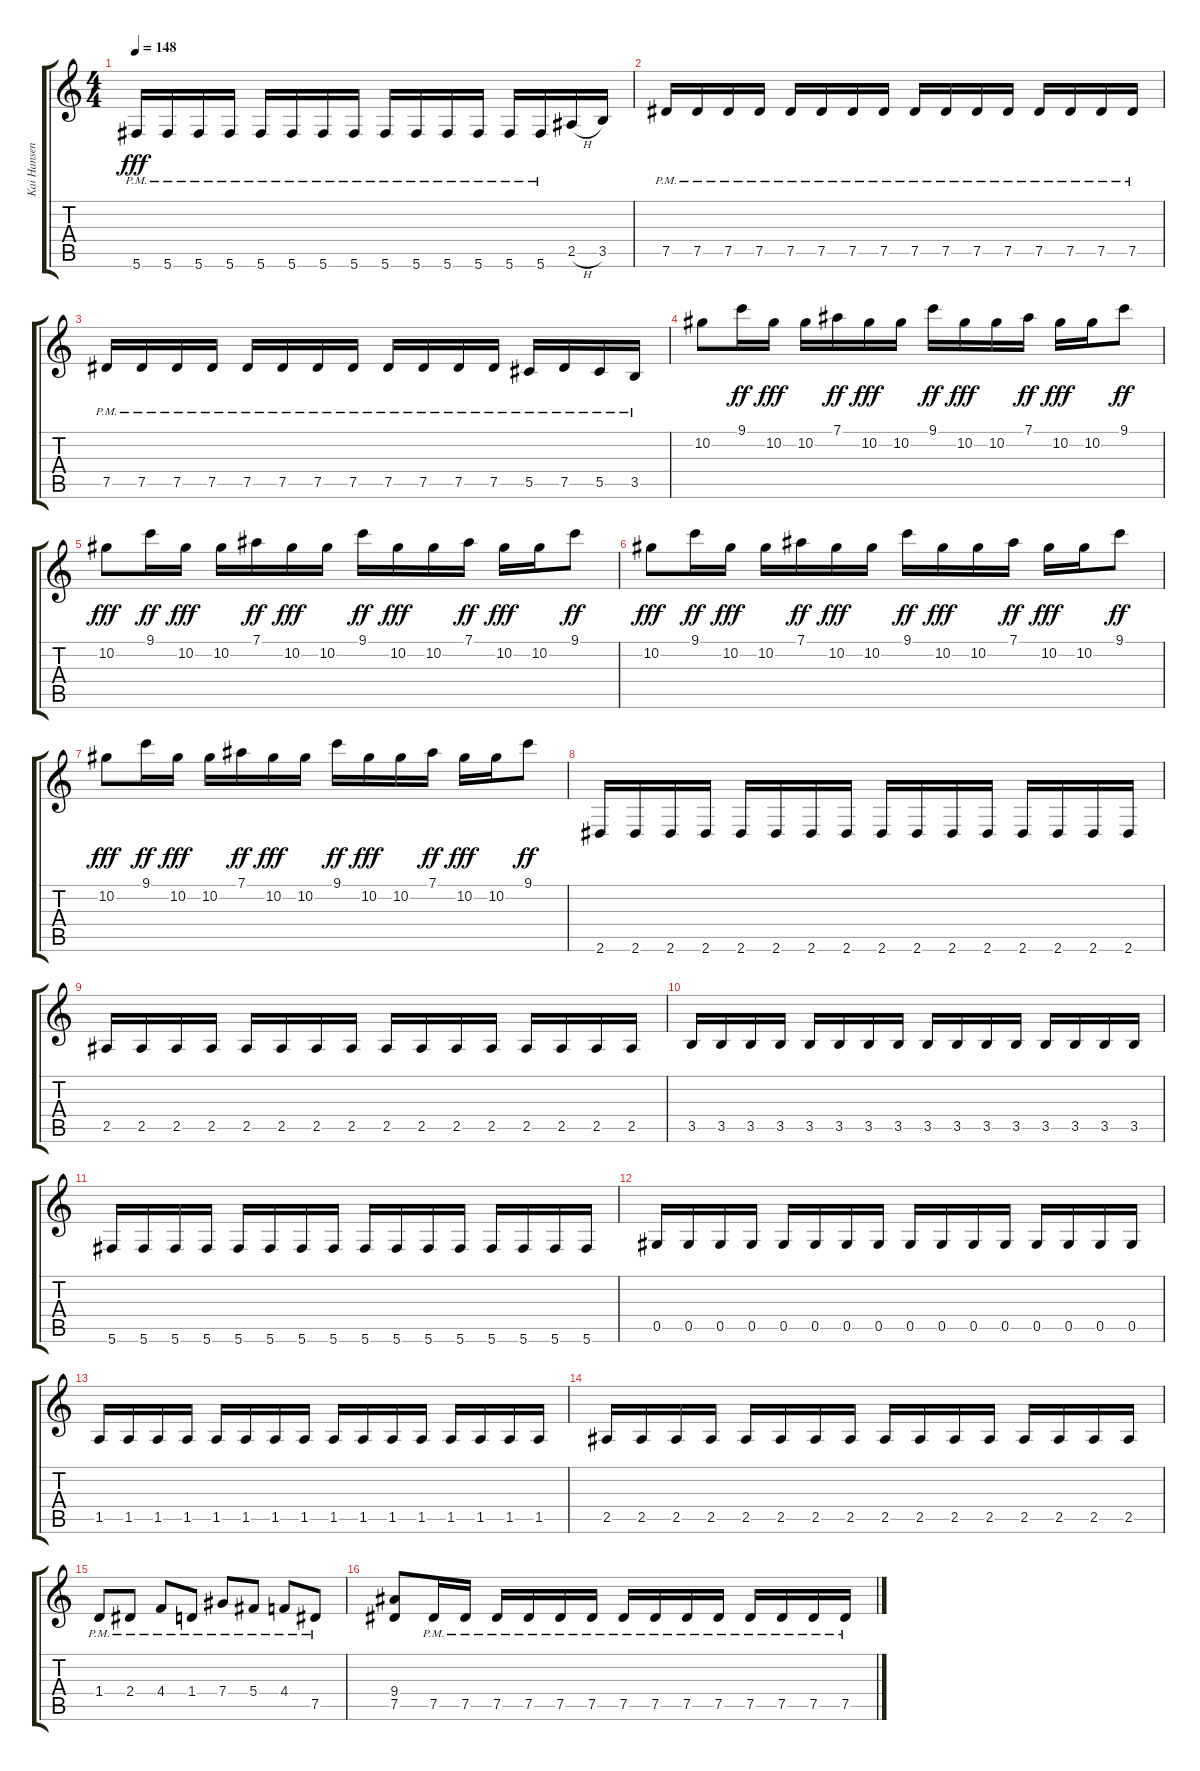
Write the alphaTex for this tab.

\track ("Kai Hansen<Guitar>" "Kai Hansen") {instrument distortionguitar}
\staff {score tabs}
\tuning (Eb4 Bb3 Gb3 Db3 Ab2 Db2) {hide}
\ts (4 4)
\tempo 148
\clef g2
\ks c
5.6{pm}.16{dy fff} 5.6{pm}.16 5.6{pm}.16 5.6{pm}.16 5.6{pm}.16 5.6{pm}.16 5.6{pm}.16 5.6{pm}.16 5.6{pm}.16 5.6{pm}.16 5.6{pm}.16 5.6{pm}.16 5.6{pm}.16 5.6{pm}.16 2.5{h}.16 3.5.16 |
7.5{pm}.16 7.5{pm}.16 7.5{pm}.16 7.5{pm}.16 7.5{pm}.16 7.5{pm}.16 7.5{pm}.16 7.5{pm}.16 7.5{pm}.16 7.5{pm}.16 7.5{pm}.16 7.5{pm}.16 7.5{pm}.16 7.5{pm}.16 7.5{pm}.16 7.5{pm}.16 |
7.5{pm}.16 7.5{pm}.16 7.5{pm}.16 7.5{pm}.16 7.5{pm}.16 7.5{pm}.16 7.5{pm}.16 7.5{pm}.16 7.5{pm}.16 7.5{pm}.16 7.5{pm}.16 7.5{pm}.16 5.5{pm}.16 7.5{pm}.16 5.5{pm}.16 3.5{pm}.16 |
10.2.8 9.1.16{dy ff} 10.2.16{dy fff} 10.2.16 7.1.16{dy ff} 10.2.16{dy fff} 10.2.16 9.1.16{dy ff} 10.2.16{dy fff} 10.2.16 7.1.16{dy ff} 10.2.16{dy fff} 10.2.16 9.1.8{dy ff} |
10.2.8{dy fff} 9.1.16{dy ff} 10.2.16{dy fff} 10.2.16 7.1.16{dy ff} 10.2.16{dy fff} 10.2.16 9.1.16{dy ff} 10.2.16{dy fff} 10.2.16 7.1.16{dy ff} 10.2.16{dy fff} 10.2.16 9.1.8{dy ff} |
10.2.8{dy fff} 9.1.16{dy ff} 10.2.16{dy fff} 10.2.16 7.1.16{dy ff} 10.2.16{dy fff} 10.2.16 9.1.16{dy ff} 10.2.16{dy fff} 10.2.16 7.1.16{dy ff} 10.2.16{dy fff} 10.2.16 9.1.8{dy ff} |
10.2.8{dy fff} 9.1.16{dy ff} 10.2.16{dy fff} 10.2.16 7.1.16{dy ff} 10.2.16{dy fff} 10.2.16 9.1.16{dy ff} 10.2.16{dy fff} 10.2.16 7.1.16{dy ff} 10.2.16{dy fff} 10.2.16 9.1.8{dy ff} |
2.6.16 2.6.16 2.6.16 2.6.16 2.6.16 2.6.16 2.6.16 2.6.16 2.6.16 2.6.16 2.6.16 2.6.16 2.6.16 2.6.16 2.6.16 2.6.16 |
2.5.16 2.5.16 2.5.16 2.5.16 2.5.16 2.5.16 2.5.16 2.5.16 2.5.16 2.5.16 2.5.16 2.5.16 2.5.16 2.5.16 2.5.16 2.5.16 |
3.5.16 3.5.16 3.5.16 3.5.16 3.5.16 3.5.16 3.5.16 3.5.16 3.5.16 3.5.16 3.5.16 3.5.16 3.5.16 3.5.16 3.5.16 3.5.16 |
5.6.16 5.6.16 5.6.16 5.6.16 5.6.16 5.6.16 5.6.16 5.6.16 5.6.16 5.6.16 5.6.16 5.6.16 5.6.16 5.6.16 5.6.16 5.6.16 |
0.5.16 0.5.16 0.5.16 0.5.16 0.5.16 0.5.16 0.5.16 0.5.16 0.5.16 0.5.16 0.5.16 0.5.16 0.5.16 0.5.16 0.5.16 0.5.16 |
1.5.16 1.5.16 1.5.16 1.5.16 1.5.16 1.5.16 1.5.16 1.5.16 1.5.16 1.5.16 1.5.16 1.5.16 1.5.16 1.5.16 1.5.16 1.5.16 |
2.5.16 2.5.16 2.5.16 2.5.16 2.5.16 2.5.16 2.5.16 2.5.16 2.5.16 2.5.16 2.5.16 2.5.16 2.5.16 2.5.16 2.5.16 2.5.16 |
1.4{pm}.8 2.4{pm}.8 4.4{pm}.8 1.4{pm}.8 7.4{pm}.8 5.4{pm}.8 4.4{pm}.8 7.5{pm}.8 |
(9.4 7.5).8 7.5{pm}.16 7.5{pm}.16 7.5{pm}.16 7.5{pm}.16 7.5{pm}.16 7.5{pm}.16 7.5{pm}.16 7.5{pm}.16 7.5{pm}.16 7.5{pm}.16 7.5{pm}.16 7.5{pm}.16 7.5{pm}.16 7.5{pm}.16
